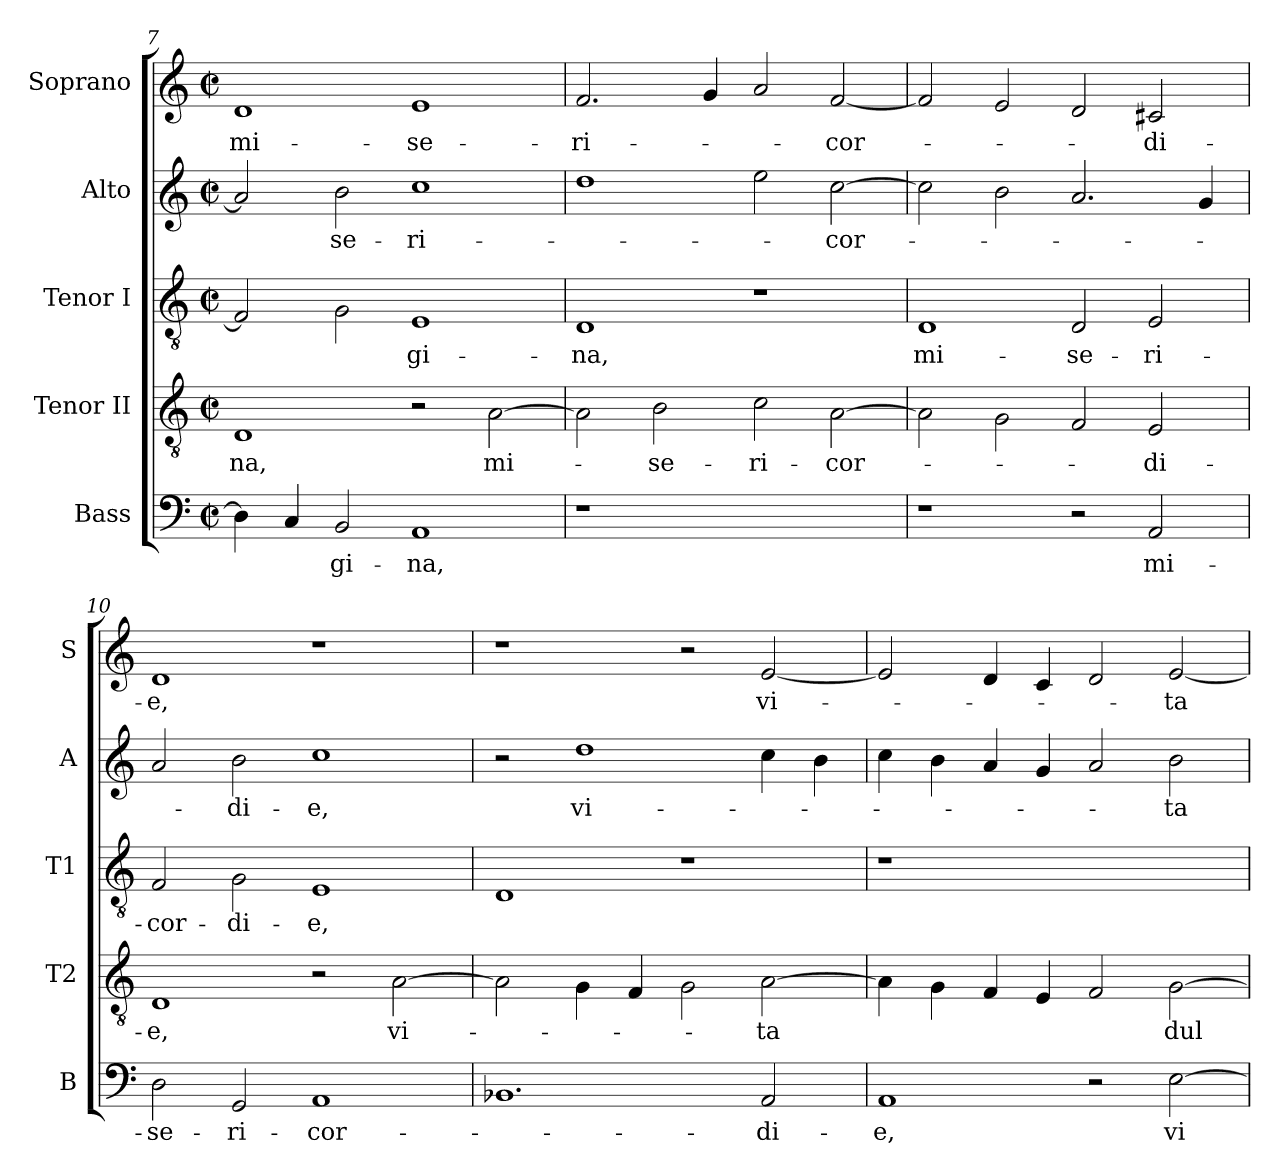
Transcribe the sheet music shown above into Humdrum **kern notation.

**kern	**text	**kern	**text	**kern	**text	**kern	**text	**kern	**text
*part5	*part5	*part4	*part4	*part3	*part3	*part2	*part2	*part1	*part1
*staff5	*staff5	*staff4	*staff4	*staff3	*staff3	*staff2	*staff2	*staff1	*staff1
*I"Bass	*	*I"Tenor II	*	*I"Tenor I	*	*I"Alto	*	*I"Soprano	*
*I'B	*	*I'T2	*	*I'T1	*	*I'A	*	*I'S	*
*clefF4	*	*clefGv2	*	*clefGv2	*	*clefG2	*	*clefG2	*
*	*	*ITrd9c15	*	*ITrd9c15	*	*	*	*	*
*k[]	*	*k[]	*	*k[]	*	*k[]	*	*k[]	*
*C:	*	*C:	*	*C:	*	*C:	*	*C:	*
*M2/2	*	*M2/2	*	*M2/2	*	*M2/2	*	*M2/2	*
*met(c|)	*	*met(c|)	*	*met(c|)	*	*met(c|)	*	*met(c|)	*
=7	=7	=7	=7	=7	=7	=7	=7	=7	=7
!	!	!	!LO:LY:b:color=#000000	!	!	!	!	!	!
!	!	!	!	!	!	!	!	!	!LO:LY:b:color=#000000
4Di\]	.	1DDi	-na,	2FFi/]	.	2ai/]	.	1di	mi-
4Ci/	.	.	.	.	.	.	.	.	.
!	!LO:LY:b:color=#000000	!	!	!	!	!	!	!	!
!	!	!	!	!	!	!	!LO:LY:b:color=#000000	!	!
2BBi/	-gi-	.	.	2GGi\	.	2bi\	-se-	.	.
!	!LO:LY:b:color=#000000	!	!	!	!	!	!	!	!
!	!	!	!	!	!LO:LY:b:color=#000000	!	!	!	!
!	!	!	!	!	!	!	!LO:LY:b:color=#000000	!	!
!	!	!	!	!	!	!	!	!	!LO:LY:b:color=#000000
1AAi	-na,	2r	.	1EEi	-gi-	1cci	-ri-	1ei	-se-
!	!	!	!LO:LY:b:color=#000000	!	!	!	!	!	!
.	.	[>2AAi\	mi-	.	.	.	.	.	.
=8	=8	=8	=8	=8	=8	=8	=8	=8	=8
!LO:N:vis=1	!	!	!	!	!	!	!	!	!
!	!	!	!	!	!LO:LY:b:color=#000000	!	!	!	!
!	!	!	!	!	!	!	!	!	!LO:LY:b:color=#000000
1r	.	2AAi\]	.	1DDi	-na,	1ddi	.	2.fi/	-ri-
!	!	!	!LO:LY:b:color=#000000	!	!	!	!	!	!
.	.	2BBi\	-se-	.	.	.	.	.	.
.	.	.	.	.	.	.	.	4gi/	.
!	!	!	!LO:LY:b:color=#000000	!	!	!	!	!	!
1ryy	.	2Ci\	-ri-	1r	.	2eei\	.	2ai/	.
!	!	!	!LO:LY:b:color=#000000	!	!	!	!	!	!
!	!	!	!	!	!	!	!LO:LY:b:color=#000000	!	!
!	!	!	!	!	!	!	!	!	!LO:LY:b:color=#000000
.	.	[>2AAi\	-cor-	.	.	[>2cci\	-cor-	[<2fi/	-cor-
!!LO:PB:g=z
=9	=9	=9	=9	=9	=9	=9	=9	=9	=9
!	!	!	!	!	!LO:LY:b:color=#000000	!	!	!	!
1r	.	2AAi\]	.	1DDi	mi-	2cci\]	.	2fi/]	.
.	.	2GGi\	.	.	.	2bi\	.	2ei/	.
!	!	!	!	!	!LO:LY:b:color=#000000	!	!	!	!
2r	.	2FFi/	.	2DDi/	-se-	2.ai/	.	2di/	.
!	!LO:LY:b:color=#000000	!	!	!	!	!	!	!	!
!	!	!	!LO:LY:b:color=#000000	!	!	!	!	!	!
!	!	!	!	!	!LO:LY:b:color=#000000	!	!	!	!
!	!	!	!	!	!	!	!	!	!LO:LY:b:color=#000000
2AAi/	mi-	2EEi/	-di-	2EEi/	-ri-	.	.	2c#Xi/	-di-
.	.	.	.	.	.	4gi/	.	.	.
=10	=10	=10	=10	=10	=10	=10	=10	=10	=10
!	!LO:LY:b:color=#000000	!	!	!	!	!	!	!	!
!	!	!	!LO:LY:b:color=#000000	!	!	!	!	!	!
!	!	!	!	!	!LO:LY:b:color=#000000	!	!	!	!
!	!	!	!	!	!	!	!	!	!LO:LY:b:color=#000000
2Di\	-se-	1DDi	-e,	2FFi/	-cor-	2ai/	.	1di	-e,
!	!LO:LY:b:color=#000000	!	!	!	!	!	!	!	!
!	!	!	!	!	!LO:LY:b:color=#000000	!	!	!	!
!	!	!	!	!	!	!	!LO:LY:b:color=#000000	!	!
2GGi/	-ri-	.	.	2GGi\	-di-	2bi\	-di-	.	.
!	!LO:LY:b:color=#000000	!	!	!	!	!	!	!	!
!	!	!	!	!	!LO:LY:b:color=#000000	!	!	!	!
!	!	!	!	!	!	!	!LO:LY:b:color=#000000	!	!
1AAi	-cor-	2r	.	1EEi	-e,	1cci	-e,	1r	.
!	!	!	!LO:LY:b:color=#000000	!	!	!	!	!	!
.	.	[>2AAi\	vi-	.	.	.	.	.	.
=11	=11	=11	=11	=11	=11	=11	=11	=11	=11
1.BB-Xi	.	2AAi\]	.	1DDi	.	2r	.	1r	.
!	!	!	!	!	!	!	!LO:LY:b:color=#000000	!	!
.	.	4GGi\	.	.	.	1ddi	vi-	.	.
.	.	4FFi/	.	.	.	.	.	.	.
.	.	2GGi\	.	1r	.	.	.	2r	.
!	!LO:LY:b:color=#000000	!	!	!	!	!	!	!	!
!	!	!	!LO:LY:b:color=#000000	!	!	!	!	!	!
!	!	!	!	!	!	!	!	!	!LO:LY:b:color=#000000
2AAi/	-di-	[>2AAi\	-ta	.	.	4cci\	.	[<2ei/	vi-
.	.	.	.	.	.	4bi\	.	.	.
=12	=12	=12	=12	=12	=12	=12	=12	=12	=12
!	!LO:LY:b:color=#000000	!	!	!LO:N:vis=1	!	!	!	!	!
1AAi	-e,	4AAi\]	.	1r	.	4cci\	.	2ei/]	.
.	.	4GGi\	.	.	.	4bi\	.	.	.
.	.	4FFi/	.	.	.	4ai/	.	4di/	.
.	.	4EEi/	.	.	.	4gi/	.	4ci/	.
2r	.	2FFi/	.	1ryy	.	2ai/	.	2di/	.
!	!LO:LY:b:color=#000000	!	!	!	!	!	!	!	!
!	!	!	!LO:LY:b:color=#000000	!	!	!	!	!	!
!	!	!	!	!	!	!	!LO:LY:b:color=#000000	!	!
!	!	!	!	!	!	!	!	!	!LO:LY:b:color=#000000
[>2Ei\	vi-	[>2GGi\	dul-	.	.	2bi\	-ta	[<2ei/	-ta
=	=	=	=	=	=	=	=	=	=
*-	*-	*-	*-	*-	*-	*-	*-	*-	*-
